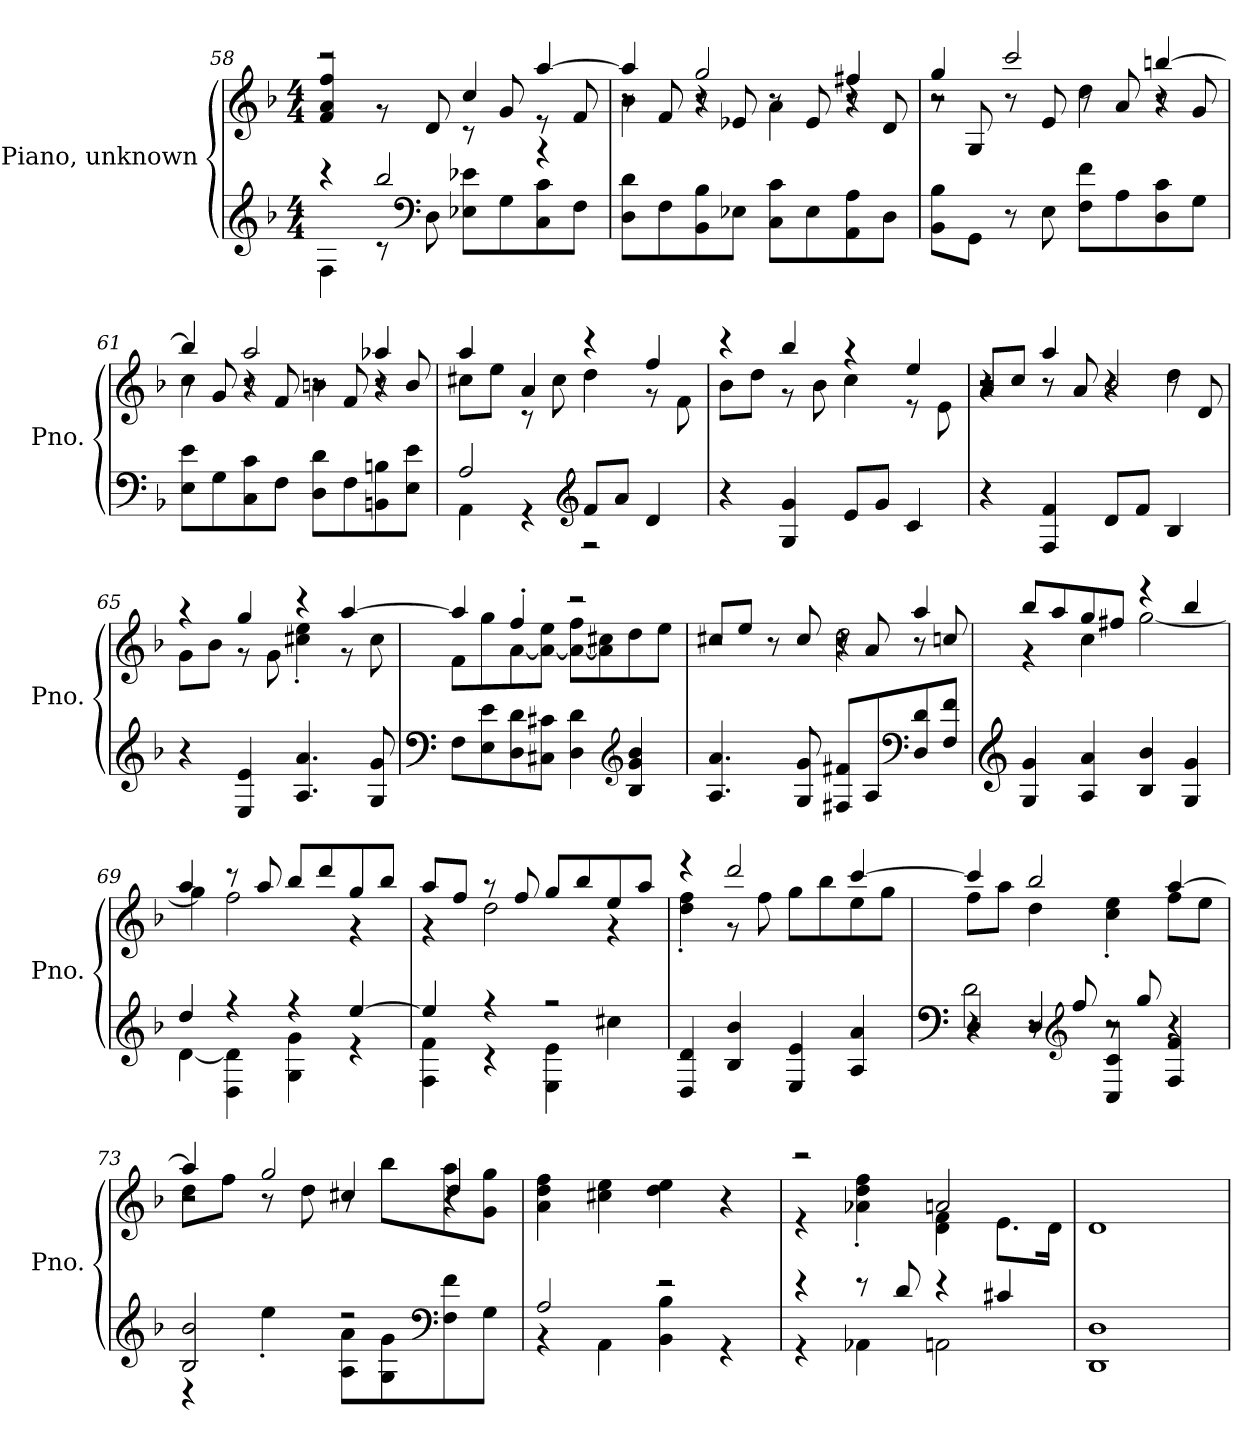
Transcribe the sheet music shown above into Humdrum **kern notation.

**kern	**kern
*part1	*part1
*staff2	*staff1
*I"Piano, unknown	*
*I'Pno.	*
!!LO:LB:g=z
*clefG2	*clefG2
*k[b-]	*k[b-]
*M4/4	*M4/4
=58	=58
*^	*^
4r	4F\	2r	4f/ 4a/ 4ff/
2bb-/	8r	.	8r
*clefF4	*	*	*
.	8D\	.	8d/
.	8E-X\ 8e-X\L	4cc/	8r
.	8G\	.	8g/
4r	8C\ 8c\	[4aa/	8r
.	8F\J	.	8f/
*v	*v	*	*
=59	=59	=59
*	*	*^
8D\ 8d\L	4aa/]	4b-\	8r
8F\	.	.	8f/
8BB-\ 8B-\	2gg/	4r	8r
8E-X\J	.	.	8e-X/
8C\ 8c\L	.	4a\	8r
8E-\	.	.	8e-/
8AA\ 8A\	4ff#X/	4r	8r
8D\J	.	.	8d/
=60	=60	=60	=60
8BB-\ 8B-\L	4gg/	2r	8r
8GG\J	.	.	8G/
8r	2ccc/	.	8r
8E\	.	.	8e/
8F\ 8f\L	.	4dd\	8r
8A\	.	.	8a/
8D\ 8c\	[4bbn/	4r	8r
8G\J	.	.	8g/
!!LO:PB:g=z	!!	!!
=61	=61	=61	=61
8E\ 8e\L	4bb/]	4cc\	8r
8G\	.	.	8g/
8C\ 8c\	2aa/	4r	8r
8F\J	.	.	8f/
8D\ 8d\L	.	4bn\	8r
8F\	.	.	8f/
8BBn\ 8Bn\	4aa-X/	4r	8r
8E\ 8e\J	.	.	8b/
*	*	*v	*v
=62	=62	=62
*^	*	*
2A/	4AA\	4aa/	8cc#X\L
.	.	.	8ee\J
.	4r	4a/	8r
.	.	.	8cc#\
*clefG2	*	*	*
8f/L	2r	4r	4dd\
8a/J	.	.	.
4d/	.	4ff/	8r
.	.	.	8f\
*v	*v	*	*
=63	=63	=63
4r	4r	8b-\L
.	.	8dd\J
4G/ 4g/	4bb-/	8r
.	.	8b-\
8e/L	4r	4cc\
8g/J	.	.
4c/	4ee/	8r
.	.	8e\
=64	=64	=64
*	*	*^
4r	4r	2r	8a/L
.	.	.	8cc/J
4F/ 4f/	4aa/	.	8r
.	.	.	8a/
8d/L	2b-/	4r	4r
8f/J	.	.	.
4B-/	.	4dd\	8r
.	.	.	8d/
*	*	*v	*v
!!LO:LB:g=z
=65	=65	=65
4r	4r	8g\L
.	.	8b-\J
4E/ 4e/	4gg/	8r
.	.	8g\
4.A/ 4.a/	4r	4cc#X\' 4ee\'
.	[4aa/	8r
8G/ 8g/	.	8cc#\
=66	=66	=66
*clefF4	*	*
8F\L	4aa/]	8f\L
8E\ 8e\	.	8gg\
8D\ 8d\	4ff'/	[8a\
8C#X\ 8c#X\J	.	8a\_ 8ee\J
4D\ 4d\	2r	8a\_ 8ff\L
.	.	8a\] 8cc#X\
*clefG2	*	*
4B-/ 4g/ 4b-/	.	8dd\
.	.	8ee\J
=67	=67	=67
*	*	*^
4.A/ 4.a/	2r	2r	8cc#X/L
.	.	.	8ee/J
.	.	.	8r
8G/ 8g/	.	.	8cc#/
8F#X/ 8f#X/L	4r	2dd\	8r
8A/	.	.	8a/
*clefF4	*	*	*
8D/ 8d/	4aa/	.	8r
8F#/ 8f#/J	.	.	8ccn/
*	*v	*v	*v
!!LO:LB:g=z
=68	=68
*clefG2	*
*	*^
4G/ 4g/	8bb-/L	4r
.	8aa/	.
4A/ 4a/	8gg/	4cc\
.	8ff#X/J	.
4B-/ 4b-/	4r	[2gg\
4G/ 4g/	4bb-/	.
=69	=69	=69
*^	*	*
4dd/	[4d\	4aa/	4gg\]
4r	4D\ 4d\]	8r	2ff\
.	.	8aa/	.
4r	4G\ 4g\	8bb-/L	.
.	.	8ddd/	.
[4ee/	4r	8gg/	4r
.	.	8bb-/J	.
=70	=70	=70	=70
4ee/]	4F\ 4f\	8aa/L	4r
.	.	8ff/J	.
4r	4r	8r	2dd\
.	.	8ff/	.
2r	4E\ 4e\	8gg/L	.
.	.	8bb-/	.
.	4cc#X\	8ee/	4r
.	.	8aa/J	.
*v	*v	*	*
=71	=71	=71
4D/ 4d/	4r	4dd\' 4ff\'
4B-/ 4b-/	2ddd/	8r
.	.	8ff\
4E/ 4e/	.	8gg\L
.	.	8bb-\
4A/ 4a/	[4ccc/	8ee\
.	.	8gg\J
!!LO:LB:g=z	!!
=72	=72	=72
*clefF4	*	*
*^	*	*
*	*^	*	*
4D/	2d\	4r	4ccc/]	8ff\L
.	.	.	.	8aa\J
8r	.	4D/	2bb-/	4dd\
*clefG2	*	*	*	*
8ff/	.	.	.	.
8r	2r	4C/ 4c/	.	4cc\' 4ee\'
8gg/	.	.	.	.
4F/ 4f/	.	4r	[4aa/	8ff\L
.	.	.	.	8ee\J
*	*v	*v	*	*
=73	=73	=73	=73
*	*	*	*^
2B-/ 2b-/	4r	4aa/]	8dd\L	2r
.	.	.	8ff\J	.
.	4ee'\	2gg/	8r	.
.	.	.	8dd\	.
2r	8A\ 8a\L	.	8r	4cc#X/
.	8G\ 8g\	.	8bb-\L	.
*clefF4	*	*	*	*
.	8F\ 8f\	4r	8aa\	4dd/
.	8G\J	.	8g\ 8gg\J	.
*	*	*v	*v	*v
=74	=74	=74
2A/	4r	4a\ 4dd\ 4ff\
.	4AA\	4cc#X\ 4ee\
2r	4BB-\ 4B-\	4dd\ 4ee\
.	4r	4r
=75	=75	=75
*	*	*^
4r	4r	2r	4r
8r	4AA-X\	.	4a-X\' 4dd\' 4ff\'
8d/	.	.	.
4r	2AAn\	2an/	4d\ 4f\
4c#X/	.	.	8.e\L
.	.	.	16d\Jk
*v	*v	*	*
*	*v	*v
=76	=76
1DD 1D	1d
=	=
*-	*-
